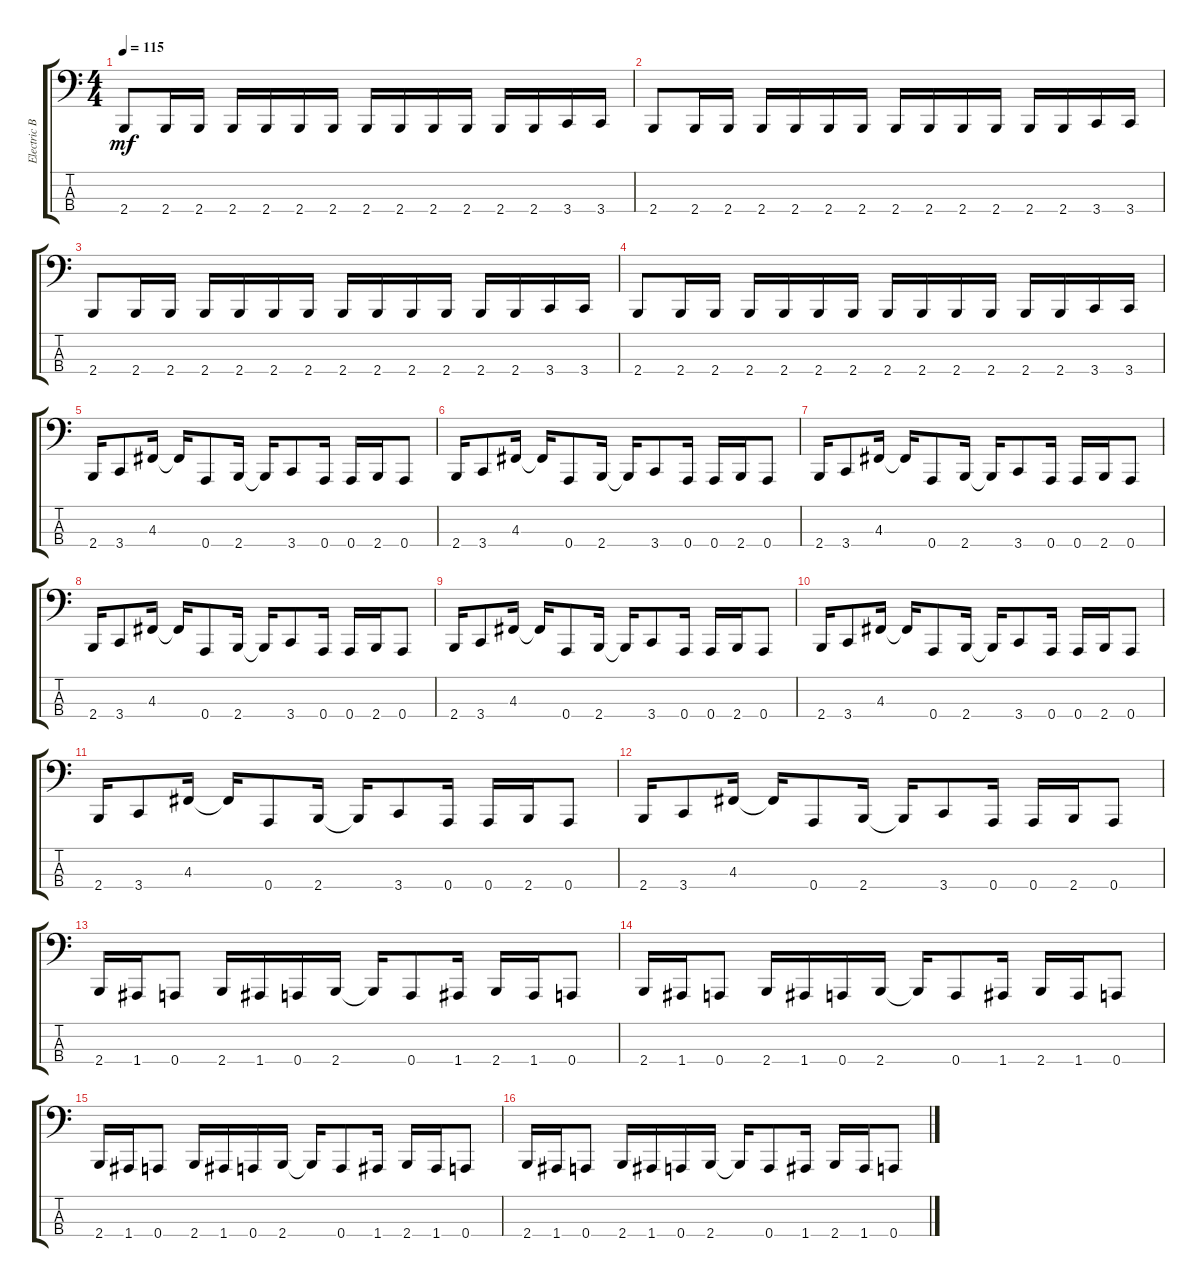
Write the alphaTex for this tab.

\track ("Electric Bass <REITA>" "Electric B") {instrument electricbassfinger}
\staff {score tabs}
\tuning (C2 G1 D1 A0) {hide}
\ts (4 4)
\tempo 115
\clef f4
\ks c
2.4.8{dy mf} 2.4.16 2.4.16 2.4.16 2.4.16 2.4.16 2.4.16 2.4.16 2.4.16 2.4.16 2.4.16 2.4.16 2.4.16 3.4.16 3.4.16 |
2.4.8 2.4.16 2.4.16 2.4.16 2.4.16 2.4.16 2.4.16 2.4.16 2.4.16 2.4.16 2.4.16 2.4.16 2.4.16 3.4.16 3.4.16 |
2.4.8 2.4.16 2.4.16 2.4.16 2.4.16 2.4.16 2.4.16 2.4.16 2.4.16 2.4.16 2.4.16 2.4.16 2.4.16 3.4.16 3.4.16 |
2.4.8 2.4.16 2.4.16 2.4.16 2.4.16 2.4.16 2.4.16 2.4.16 2.4.16 2.4.16 2.4.16 2.4.16 2.4.16 3.4.16 3.4.16 |
\section ("" "")
2.4.16 3.4.8 4.3.16 4.3{t}.16 0.4.8 2.4.16 2.4{t}.16 3.4.8 0.4.16 0.4.16 2.4.16 0.4.8 |
2.4.16 3.4.8 4.3.16 4.3{t}.16 0.4.8 2.4.16 2.4{t}.16 3.4.8 0.4.16 0.4.16 2.4.16 0.4.8 |
2.4.16 3.4.8 4.3.16 4.3{t}.16 0.4.8 2.4.16 2.4{t}.16 3.4.8 0.4.16 0.4.16 2.4.16 0.4.8 |
2.4.16 3.4.8 4.3.16 4.3{t}.16 0.4.8 2.4.16 2.4{t}.16 3.4.8 0.4.16 0.4.16 2.4.16 0.4.8 |
2.4.16 3.4.8 4.3.16 4.3{t}.16 0.4.8 2.4.16 2.4{t}.16 3.4.8 0.4.16 0.4.16 2.4.16 0.4.8 |
2.4.16 3.4.8 4.3.16 4.3{t}.16 0.4.8 2.4.16 2.4{t}.16 3.4.8 0.4.16 0.4.16 2.4.16 0.4.8 |
2.4.16 3.4.8 4.3.16 4.3{t}.16 0.4.8 2.4.16 2.4{t}.16 3.4.8 0.4.16 0.4.16 2.4.16 0.4.8 |
2.4.16 3.4.8 4.3.16 4.3{t}.16 0.4.8 2.4.16 2.4{t}.16 3.4.8 0.4.16 0.4.16 2.4.16 0.4.8 |
\section ("" "")
2.4.16 1.4.16 0.4.8 2.4.16 1.4.16 0.4.16 2.4.16 2.4{t}.16 0.4.8 1.4.16 2.4.16 1.4.16 0.4.8 |
2.4.16 1.4.16 0.4.8 2.4.16 1.4.16 0.4.16 2.4.16 2.4{t}.16 0.4.8 1.4.16 2.4.16 1.4.16 0.4.8 |
2.4.16 1.4.16 0.4.8 2.4.16 1.4.16 0.4.16 2.4.16 2.4{t}.16 0.4.8 1.4.16 2.4.16 1.4.16 0.4.8 |
2.4.16 1.4.16 0.4.8 2.4.16 1.4.16 0.4.16 2.4.16 2.4{t}.16 0.4.8 1.4.16 2.4.16 1.4.16 0.4.8
